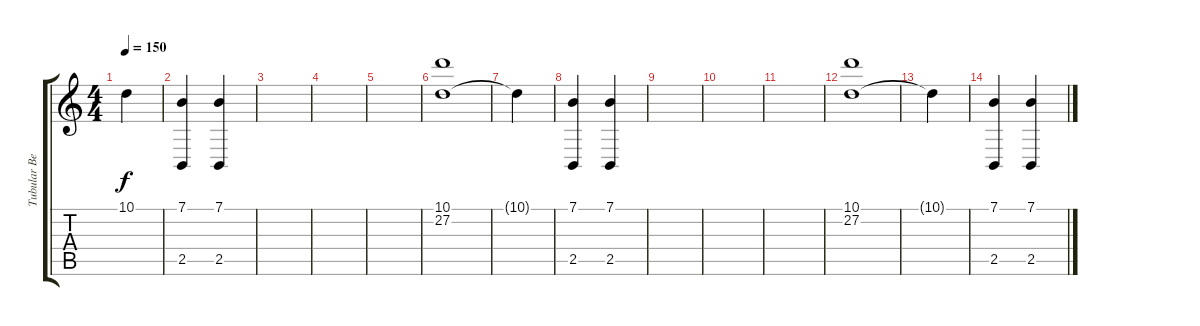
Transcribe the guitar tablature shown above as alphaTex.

\track ("Tubular Bells" "Tubular Be") {instrument tubularbells}
\staff {score tabs}
\tuning (E4 B3 G3 D3 A2 E2) {hide}
\ts (4 4)
\tempo 150
\clef g2
\ks c
10.1{t}.4{dy f} |
(7.1 2.5).4 (7.1 2.5).4 |
|
|
|
(10.1 27.2).1 |
10.1{t}.4 |
(7.1 2.5).4 (7.1 2.5).4 |
|
|
|
(10.1 27.2).1 |
10.1{t}.4 |
(7.1 2.5).4 (7.1 2.5).4
